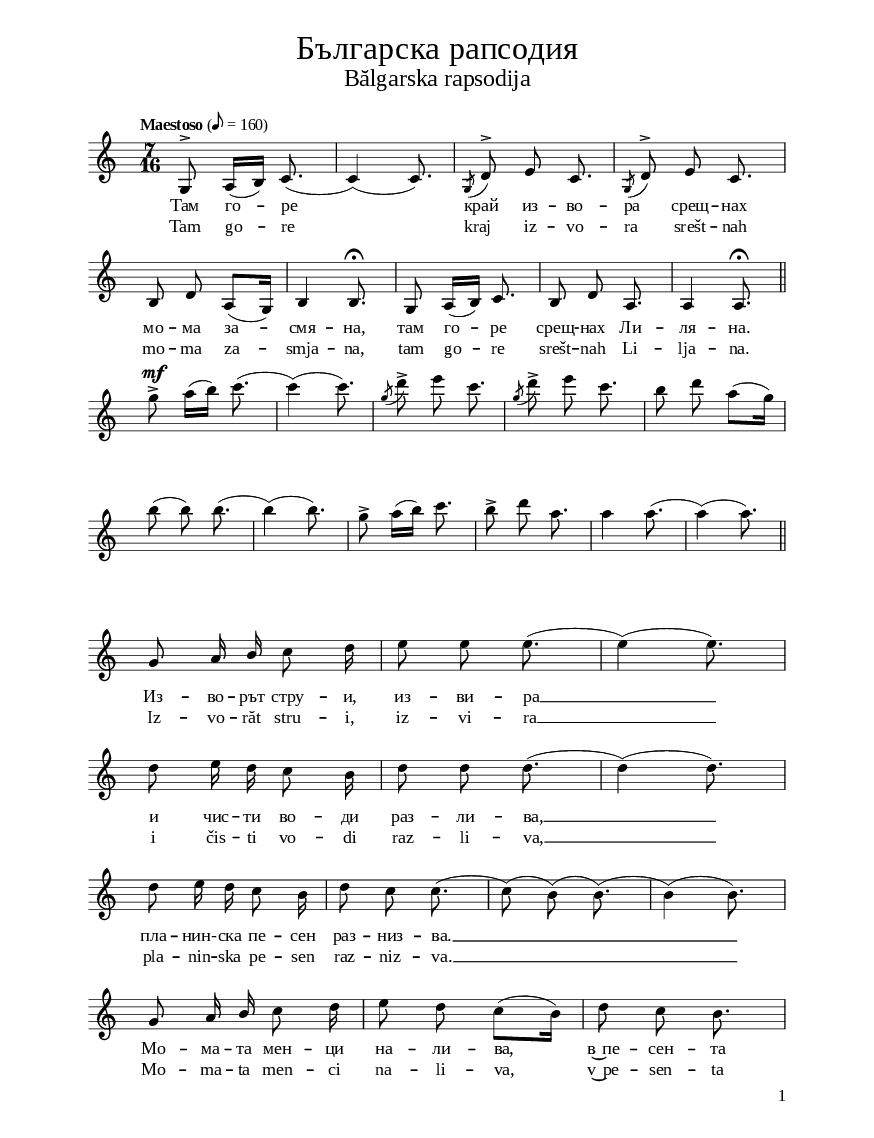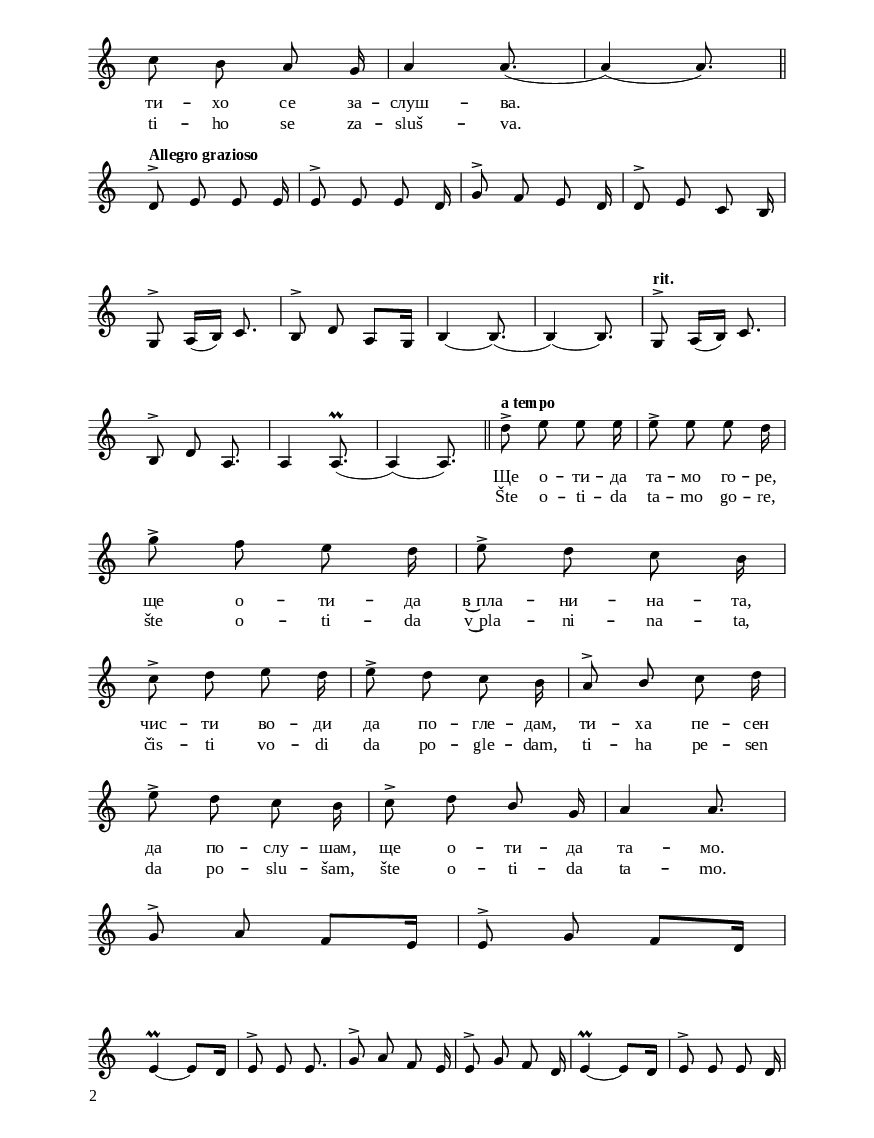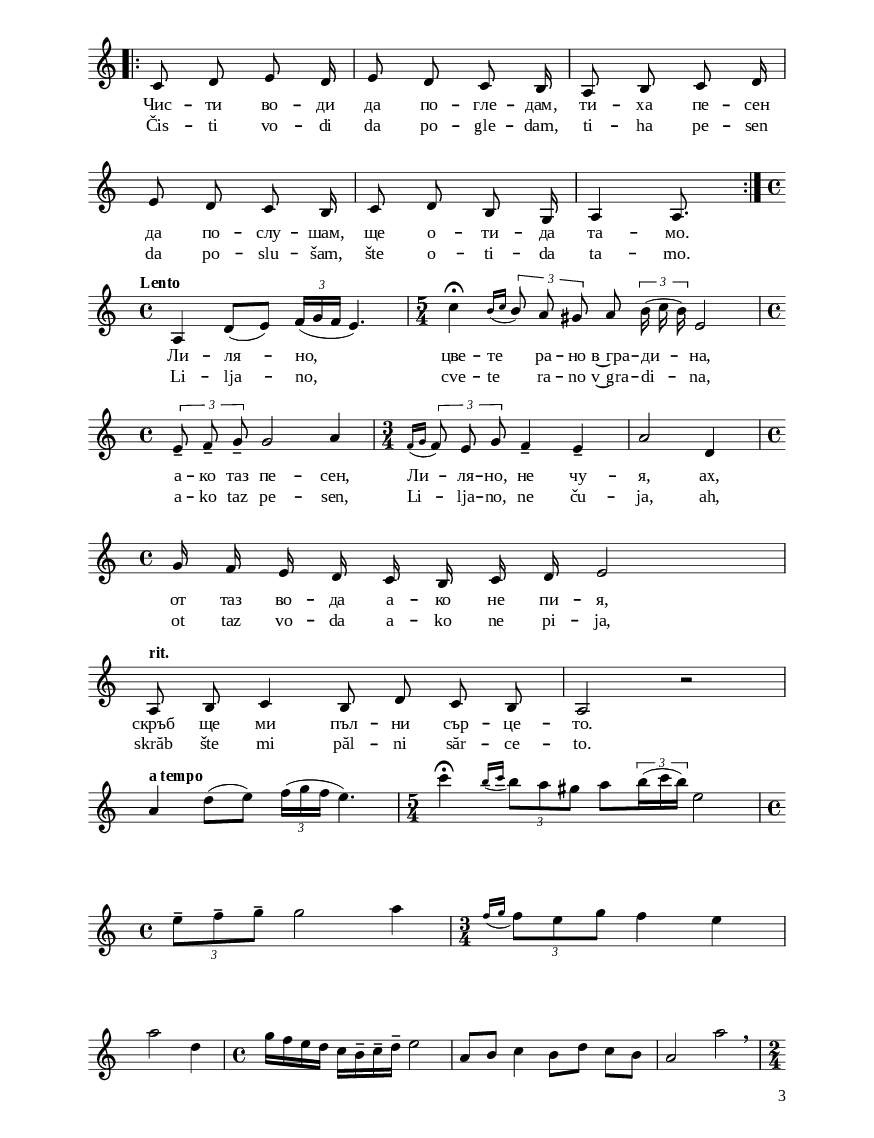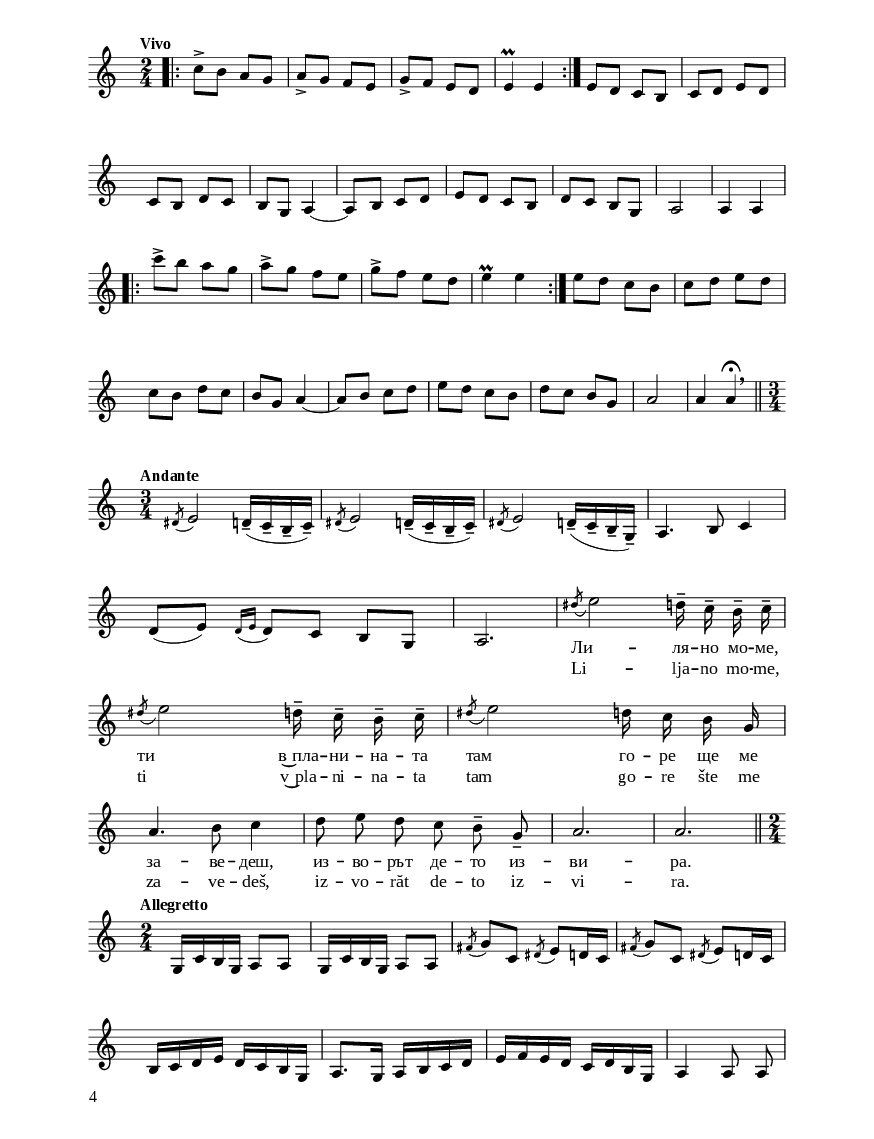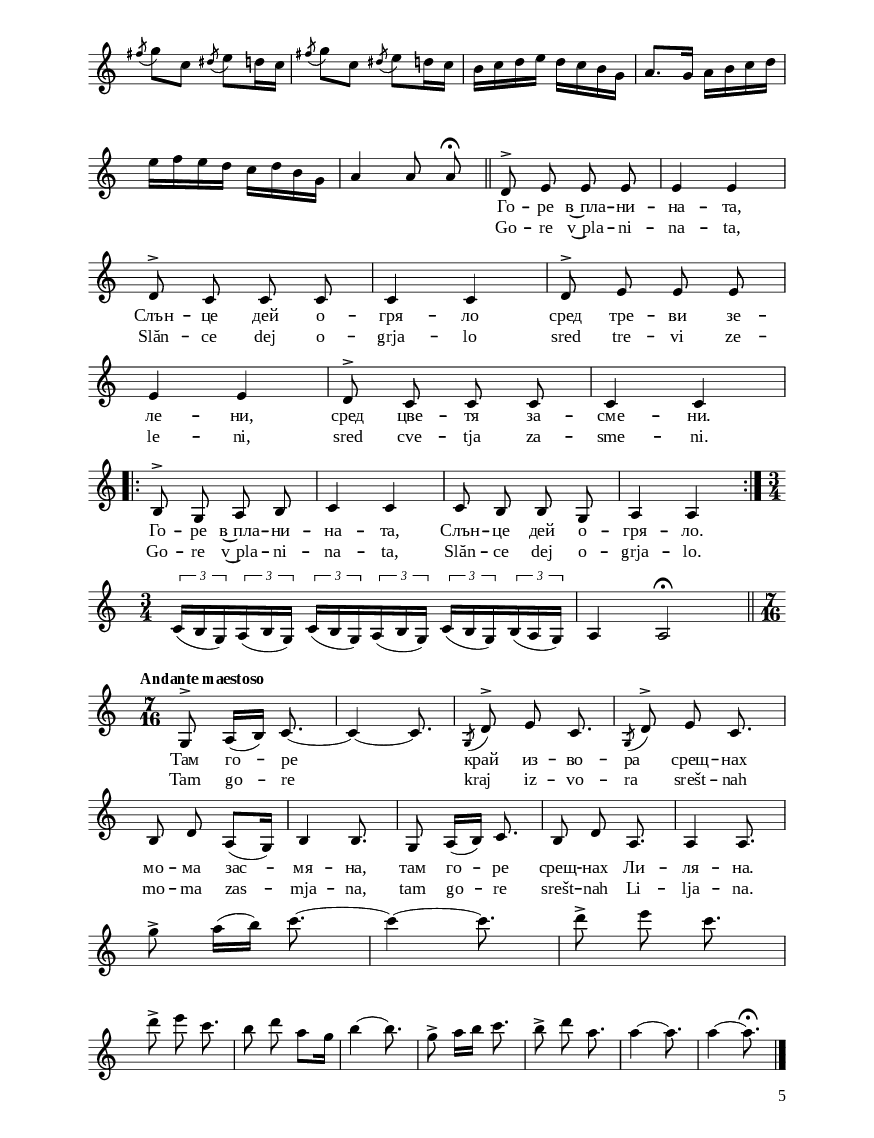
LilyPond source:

\version "2.24.1"

\include "include/globals.ily"

\bookpart {
  \label #'ref146
  \tocItem \markup "Българска рапсодия – Bălgarska rapsodija"
  \include "include/bookpart-paper.ily"
  \score {
    \include "include/score-layout.ily"

    \new Voice \relative c' {
      \clef treble
      \key c \major
      \time 7/16
      \tempoFunc "Maestoso" 8 "160"
      \autoBeamOff
      g8^\accent a16([b]) c8.( | \noBreak
      c4)(c8.) | \noBreak
      \acciaccatura {g8} d'^\accent e c8. | \noBreak
      \acciaccatura {g8} d'^\accent e c8. | \break
      b8 d a([g16]) | \noBreak

      b4 b8.\fermata | \noBreak
      g8 a16([b]) c8. | \noBreak
      b8 d a8. | \noBreak
      a4 a8.\fermata | \bar "||" \break

      g''8\accent^\mf  a16[(b)] c8.( | \noBreak
      c4)(c8.) | \noBreak
      \acciaccatura {g8} d'8\accent e c8. | \noBreak
      \acciaccatura {g8} d'8\accent e c8. | \noBreak
      b8 d a([g16]) | \break
      b8 (b8) b8. (| \noBreak
     b4 )(b8.) | \noBreak
      g8 \accent a16 ([b]) c8. | \noBreak
      b8\accent d a8. | \noBreak
      a4 a8. (| \noBreak
       a4) (a8. )| \bar "||" \break

      g,8 a16 \stemUp b \stemNeutral c8 d16 | \noBreak
      e8 e e8. (| \noBreak
      e4) (e8.) | \break
      d8 e16 d16 c8 b16 | \noBreak
      d8 d d8. ( | \noBreak
      
      d4) (d8.) | \break

      d8 e16 d16 c8 b16 | \noBreak
      d8 c8 c8.( | \noBreak
      c8) ( b8 ) ( b8. ) (| \noBreak
      
      b4) (b8.)  | \break
      g8 a16 \stemUp b \stemNeutral c8 d16 | \noBreak
      e8 d c8([b16]) | \noBreak

      d8 c b8. | \break
      c8 b a g16 | \noBreak
      a4 a8. (| \noBreak
      a4) (a8. )| \bar "||" \break
      \tempo "Allegro grazioso" d,8^\accent e e e16 | \noBreak
      e8^\accent e e d16 | \noBreak

      g8^\accent f e d16 | \noBreak
      d8^\accent e c b16 | \break
      g8^\accent a16([b]) c8. | \noBreak
      b8^\accent d a[g16] | \noBreak
      b4~ b8. (| \noBreak
      b4 ) ~ b8. | \noBreak
      \tempo "rit." g8^\accent a16([b]) c8. | \break

      b8^\accent d a8. | \noBreak
      a4 a8.\prall (| \noBreak
      a4 ) (a8.) | \bar "||" 
      \tempo "a tempo" d'8\accent e e e16 | \noBreak
      e8\accent e e d16 | \break
      g8\accent f e d16 | \noBreak

      e8\accent d c b16 | \break
      c8\accent d e d16 | \noBreak
      e8\accent d c b16 | \noBreak
      a8^\accent \stemUp b \stemNeutral c d16 | \break

      e8\accent d c b16 | \noBreak
      c8\accent d \stemUp b \stemNeutral g16 | \noBreak
      a4 a8. | \break
      g8^\accent a f[e16] | \noBreak
      e8^\accent g f[d16] | \break

      e4\prall~ e8[d16] | \noBreak
      e8^\accent e e8. | \noBreak
      g8^\accent a f e16 | \noBreak
      e8^\accent g f d16 | \noBreak
      e4\prall~ e8[d16] | \noBreak
      e8^\accent e e d16 | \break
    
      \bar ".|:-|"

      \repeat volta 1 {
        c8 d e d16 | \noBreak
        e8 d c b16 | \noBreak
        a8 b c d16 | \break
        e8 d c b16 | \noBreak

        c8 d b g16 | \noBreak
        a4 a8. | \break \bar ":|."
      }
      \time 4/4 \tempo "Lento" a4 d8([e]) \tuplet 3/2 {f16([ g f]} e4.) | \time 5/4 \noBreak
      \override TupletNumber.avoid-slur = #'ignore
      c'4\fermata \acciaccatura{ b16[c] } \tuplet 3/2 { \stemUp b8 \stemNeutral a gis} a8 \tupletUp \tuplet 3/2 { b16(c b) } e,2 | \break
      \time 4/4 \tuplet 3/2 { e8\tenuto f\tenuto g\tenuto } g2 a4 | \time 3/4 \noBreak

      \acciaccatura {f16[g]} \tuplet 3/2 { f8 e g } f4\tenuto e4\tenuto | \noBreak
      a2 d,4 | \break
      \time 4/4 g16 f e d c b c d e2 | \break

      \tempo "rit." a,8 b c4 b8 d c b | \noBreak
      a2 r2 | \break
      \tempo "a tempo" a'4  d8([e]) \tupletNeutral \tuplet 3/2 { f16([ g f] } e4.) \time 5/4 | 

      c'4\fermata \acciaccatura { b16[c] }  \tuplet 3/2 { b8[ a gis]} a8[ \tupletUp \tuplet 3/2 { b16(c b)] }  e,2 \tupletNeutral | \break
      \time 4/4 \tuplet 3/2 { e8\tenuto[f\tenuto g\tenuto] } g2 a4 | \noBreak
      \time 3/4 \acciaccatura { f16[g] } \tuplet 3/2 { f8[e g] } f4 e | \break

      a2 d,4  | \noBreak
      \time 4/4 g16[f e d] c[b\tenuto c\tenuto d\tenuto] e2 | \noBreak
      a,8[b] c4 b8[d] c[b] | \noBreak
      a2 a' \breathe | \bar "|" \time 2/4 \break    \bar ".|:-|"
      \repeat volta 1 {
        \tempo "Vivo"  c,8\accent[b] a[g] | \noBreak
        a\accent[g] f[e] | \noBreak
        g\accent[f] e[d] | \noBreak
        e4\prall e | \noBreak \bar ":|."
      } 
      e8[d] c[b] | \noBreak
      c[d] e[d] | \break

      c[b] d[c] | \noBreak
      b[g] a4~ | \noBreak
      a8[b] c[d] | \noBreak
      e[d] c[b] | \noBreak
      d[c] b[g] | \noBreak
      a2 | \noBreak
      a4 a |  \bar "|" \break \bar ".|:-|"

      \repeat volta 1 {
        c''8\accent[b] a[g] | \noBreak
        a\accent[g] f[e] | \noBreak
        g\accent[f] e[d] | \noBreak
        e4\prall e | \noBreak  \bar ":|."
      }
      e8[d] c[b] | \noBreak
      c[d] e[d] | \break

      c[b] d[c] | \noBreak
      b[g] a4~ | \noBreak
      a8[b] c[d] | \noBreak
      e[d] c[b] | \noBreak
      d[c] b[g] | \noBreak
      a2 | \noBreak
      a4 a \fermata \breathe | \bar "||" \time 3/4 \break

      \tempo "Andante" \acciaccatura { dis,8 } e2 d16\tenuto([c\tenuto b\tenuto c\tenuto]) | \noBreak
      \acciaccatura { dis8 } e2 d16\tenuto([c\tenuto b\tenuto c\tenuto]) | \noBreak
      \acciaccatura { dis8 } e2 d16\tenuto([c\tenuto b\tenuto g\tenuto]) | \noBreak
      a4. b8 c4 \break

      d8([e]) \acciaccatura { d16[e] } d8[c] b[g] | \noBreak
      a2. \noBreak
      \acciaccatura { dis'8 } e2 d16\tenuto c\tenuto b\tenuto c\tenuto | \break
      \acciaccatura { dis8 } e2 d16\tenuto c\tenuto b\tenuto c\tenuto | \noBreak

      \acciaccatura { dis8 } e2 d16 c b g | \break
      a4. b8 c4 | \noBreak
      d8 e d c b\tenuto g\tenuto | \noBreak
      a2. | \noBreak
      a2. | \bar "||" \time 2/4 \break

      \tempo "Allegretto" g,16[c b g] a8[a] | \noBreak
      g16[c b g] a8[a] | \noBreak
      \acciaccatura { fis'8 } g[c,] \acciaccatura { dis } e[d16 c] | \noBreak
      \acciaccatura { fis8 } g[c,] \acciaccatura { dis } e[d16 c] | \break

      b16[c d e] d[c b g] | \noBreak
      a8.[g16] a[b c d] | \noBreak
      e[f e d] c[d b g] | \noBreak
      a4 a8 a \break

      \acciaccatura { fis''8 } g[c,] \acciaccatura { dis } e[d16 c] | \noBreak
      \acciaccatura { fis8 } g[c,] \acciaccatura { dis } e[d16 c] | \noBreak
      b[c d e] d[c b g] | \noBreak
      a8.[g16] a[b c d] | \break

      e[f e d] c[d b g] | \noBreak
      a4 a8 a \fermata | \bar "||" \noBreak
      d,^\accent e e e | \noBreak
      e4 e | \break
      d8^\accent c c c | \noBreak

      c4 c | \noBreak
      d8^\accent e e e | \break
      e4 e | \noBreak
      d8^\accent c c c | \noBreak
      c4 c | \break \bar ".|:-|"

      \repeat volta 1 {
        b8^\accent g a b | \noBreak
        c4 c | \noBreak
        c8 b b g | \noBreak
        a4 a |
      } \time 3/4 \break \bar ":|."

      \override TupletBracket.positions = #'(3 . 3)
      \tuplet 3/2 8 { c16([b g) a(b g]) c16([b g) a(b g]) c16([b g) b(a g])  } | \noBreak
      a4 a2 \fermata | \bar "||" \time 7/16 \break

      \tempo "Andante maestoso" g8^\accent a16([b]) c8.~ | \noBreak
      c4~ c8. | \noBreak
      \acciaccatura { g8 } d'^\accent e c8. | \noBreak
      \acciaccatura { g8 } d'^\accent e c8. | \break
      b8 d a([g16]) | \noBreak
      b4 b8. | \noBreak

      g8 a16([b]) c8. | \noBreak
      b8 d a8. | \noBreak
      a4 a8. | \break
      g''8\accent a16([b]) c8.~ | \noBreak
      c4~ c8. | \noBreak
      d8\accent e c8. | \break

      d8\accent e c8. | \noBreak
      b8 d a[g16]| \noBreak
      b4~ b8. | \noBreak
      g8\accent a16[b] c8. | \noBreak
      b8\accent d a8. | \noBreak
      a4~ a8. | \noBreak
      a4~ a8. \fermata | \bar "|."
    }

    \addlyrics {
      Там го -- ре край из -- во -- ра срещ -- нах мо -- ма за --
      смя -- на, там го -- ре срещ -- нах Ли -- ля -- на.
      \repeat unfold 22 { \skip 1 }
      Из -- во -- рът стру -- и, из -- ви -- ра __ и чис -- ти во -- ди раз -- ли -- ва, __
      пла -- "нин-" -- ска пе -- сен раз -- низ -- ва. __ Mо -- ма -- та мен -- ци на -- ли -- ва,
      в~пе -- сен -- та ти -- хо се за -- слуш -- ва.
      \repeat unfold 26 { \skip 1  }
      "" "" "" "" "" Ще о -- ти -- да та -- мо го -- ре, ще о -- ти -- да
      в~пла -- ни -- на -- та, чис -- ти во -- ди да по -- гле -- дам, ти -- ха пе -- сен
      да по -- слу -- шам, ще о -- ти -- да та -- мо.
      \repeat unfold 23 { \skip 1 }
      Чис -- ти во -- ди да по -- гле -- дам, ти -- ха пе -- сен да по -- слу -- шам,
      ще о -- ти -- да та -- мо. Ли -- ля -- но,
      цве -- те ра -- но в~гра -- ди -- на, а -- ко таз пе -- сен,
      Ли -- ля -- но, не чу -- я, ах, от таз во -- да а -- ко не пи -- я,
      скръб ще ми пъл -- ни сър -- це -- то.
      \repeat unfold 85 { \skip 1 }
      Ли -- ля -- но мо -- ме, ти в~пла -- ни -- на -- та
      там го -- ре ще ме за -- ве -- деш, из -- во -- рът де -- то из -- ви -- ра.
      \repeat unfold 30 { \skip 1 }
      Го -- ре в~пла -- ни -- на -- та, Слън -- це дей о --
      гря -- ло сред тре -- ви зе -- ле -- ни, сред цве -- тя за -- сме -- ни.
      Го -- ре в~пла -- ни -- на -- та, Слън -- це дей о -- гря -- ло.
      \repeat unfold 5 { \skip 1 }
      Там го -- ре край из -- во -- ра срещ -- нах мо -- ма зас -- мя -- на,
      там го -- ре срещ -- нах Ли -- ля -- на.
    }
    
    \addlyrics {
      Tam go -- re kraj iz -- vo -- ra srešt -- nah mo -- ma za --
      smja -- na, tam go -- re srešt -- nah Li -- lja -- na.
      \repeat unfold 22 { \skip 1 }
      Iz -- vo -- răt stru -- i, iz -- vi -- ra __ i čis -- ti vo -- di raz -- li -- va, __
      pla -- nin -- ska pe -- sen raz -- niz -- va. __ Mo -- ma -- ta men -- ci na -- li -- va,
      v~pe -- sen -- ta ti -- ho se za -- sluš -- va.
      \repeat unfold 26 { \skip 1 }
      "" "" "" "" "" Šte o -- ti -- da ta -- mo go -- re, šte o -- ti -- da
      v~pla -- ni -- na -- ta, čis -- ti vo -- di da po -- gle -- dam, ti -- ha pe -- sen
      da po -- slu -- šam, šte o -- ti -- da ta -- mo.
      \repeat unfold 23 { \skip 1 }
      Čis -- ti vo -- di da po -- gle -- dam, ti -- ha pe -- sen da po -- slu -- šam,
      šte o -- ti -- da ta -- mo. Li -- lja -- no,
      cve -- te ra -- no v~gra -- di -- na, a -- ko taz pe -- sen,
      Li -- lja -- no, ne ču -- ja, ah, ot taz vo -- da a -- ko ne pi -- ja,
      skrăb šte mi păl -- ni săr -- ce -- to.
      \repeat unfold 85 { \skip 1 }
      Li -- lja -- no mo -- me, ti v~pla -- ni -- na -- ta
      tam go -- re šte me za -- ve -- deš, iz -- vo -- răt de -- to iz -- vi -- ra.
      \repeat unfold 30 { \skip 1 }
      Go -- re v~pla -- ni -- na -- ta, Slăn -- ce dej o --
      grja -- lo sred tre -- vi ze -- le -- ni, sred cve -- tja za -- sme -- ni.
      Go -- re v~pla -- ni -- na -- ta, Slăn -- ce dej o -- grja -- lo.
      \repeat unfold 5 { \skip 1 }
      Tam go -- re kraj iz -- vo -- ra srešt -- nah mo -- ma zas -- mja -- na,
      tam go -- re srešt -- nah Li -- lja -- na.
    }

    \header {
      title = \titleFunc "Българска рапсодия" "Bălgarska rapsodija"
    }

    \midi{}

  } % score

  \pageBreak
  % include foreign translation(s) of the song
  \version "2.22.1"

\markup \fill-line { \fontsize #deTitleFontSize "Bulgarische Rapsodie" }
\markup \null
\markup \null
\markup \fontsize #deCoupletFontSize {
  \hspace #3
  \override #`(baseline-skip . ,deCoupletBaselineSkip)

  \column {
    \line { " " }

    \line { " "Dort oben bei den Quellen habe ich ein lächelndes Mädchen getroffen,}

    \line { " "dort oben habe ich Liljana getroffen.}

    \line { " "Die Quelle strömt und entspringt,}

    \line { " "und gießt das reine Wasser}

    \line { " "und singt ein Berglied.}

    \line { " "Das Mädchen gießt die Kupferkessel ein}

    \line { " "und lauscht dem Lied.}

    \line { " "Ich gehe dort oben hin,}

    \line { " "ich gehe in die Bergen,}

    \line { " "damit ich das reine Wasser anschaue }

    \line { " "und dem leisen Lied lausche,}

    \line { " "ich gehe dorthin.}

    \line { " "Damit ich das reine Wasser anschaue,}

    \line { " "damit ich dem leisen Lied lausche,}

    \line { " "gehe ich dorthin.}

    \line { " "Liliano, Frühblume im Garten,}

    \line { " "wenn ich dieses Lied, Liliano, nicht höre,}

    \line { " "ah, wenn ich von diesem Wasser nicht trinke}

    \line { " "wird Trauer mein Herz erfüllen.}

    \line { " "Liliano, Mädchen,}

    \line { " "du wirst mich dort oben ins Gebirge bringen,}

    \line { " "dort, wo die Quelle entspringt.}

    \line { " "Oben im Gebirge,}

    \line { " "wo die Sonne scheint,}

    \line { " "zwischen den grünen Gräsern,}

    \line { " "zwischen den lächelnden Blumen.}

    \line { " "Oben im Gebirge,}

    \line { " "wo die Sonne schien.}
    

    \line { " "Dort oben bei den Quellen }

    \line { " "traf ich ein lächelndes Mädchen,}

    \line { " "dort oben traf ich Liljana.}

  }
}


} % bookpart
